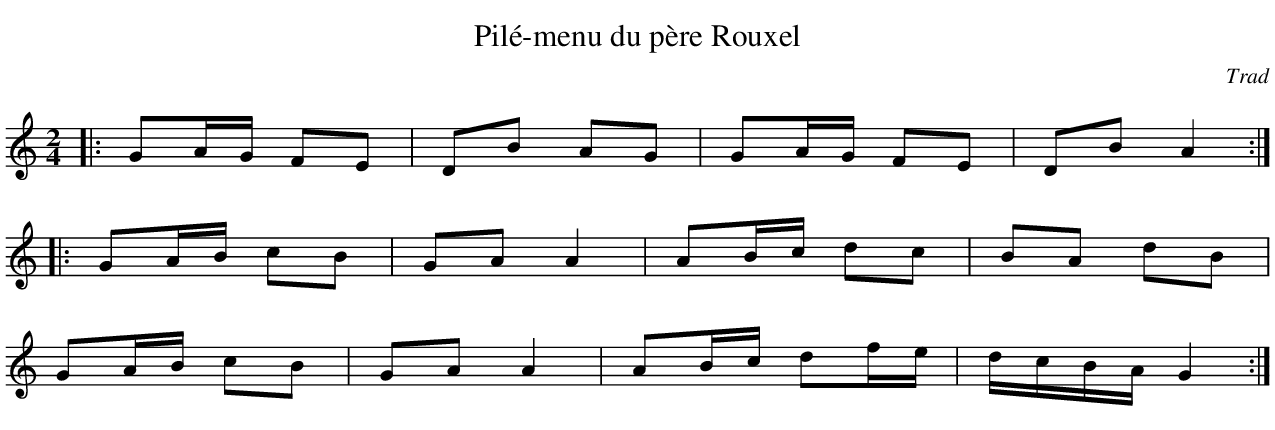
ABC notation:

X:1
T: Pil\'e-menu du p\`ere Rouxel
C: Trad
L: 1/16
M: 2/4
K: C
|: G2AG F2E2 | D2B2 A2G2 | G2AG F2E2 | D2B2 A4 :|
|: G2AB c2B2 | G2A2 A4 | A2Bc d2c2 | B2A2 d2B2 |
   G2AB c2B2 | G2A2 A4 | A2Bc d2fe | dcBA G4 :|
